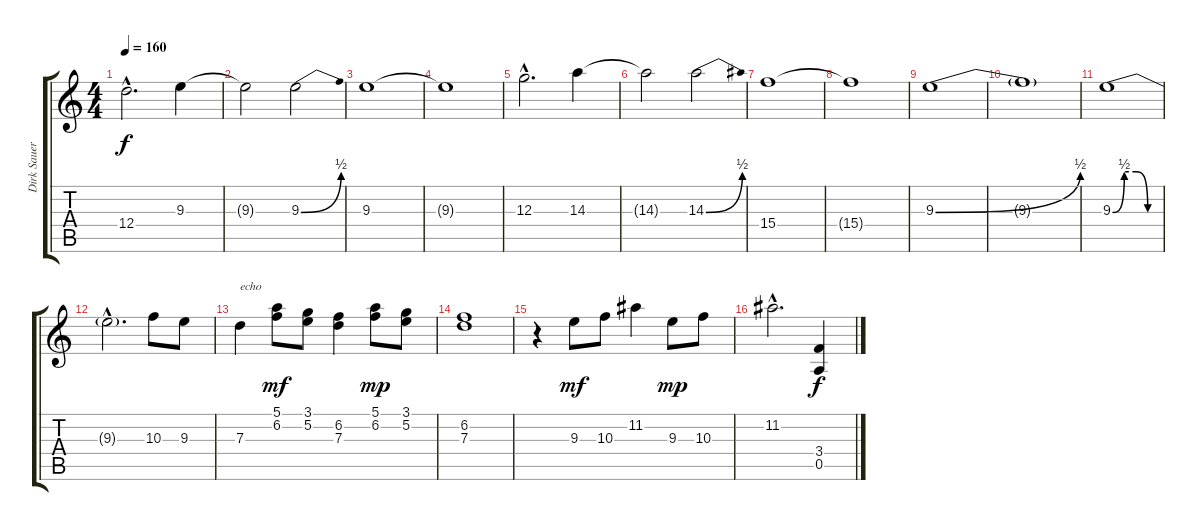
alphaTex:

\track ("Dirk Sauer" "Dirk Sauer") {instrument distortionguitar}
\staff {score tabs}
\tuning (E4 B3 G3 D3 A2 E2) {hide}
\ts (4 4)
\tempo 160
\clef g2
\ks c
12.4{hac}.2{d dy f} 9.3.4 |
9.3{t}.2 9.3{be (bend 0 0 60 2)}.2 |
9.3.1 |
9.3{t}.1 |
12.3{hac}.2{d} 14.3.4 |
14.3{t}.2 14.3{be (bend 0 0 60 2)}.2 |
15.4.1 |
15.4{t}.1 |
9.3{be (bend 0 0 60 2)}.1 |
9.3{t}.1 |
9.3{be (custom 0 0 15 2 30 2 45 0 60 0)}.1 |
9.3{hac t}.2{d} 10.3.8 9.3.8 |
7.3.4{txt "echo"} (5.1 6.2).8{dy mf} (3.1 5.2).8 (6.2 7.3).4 (5.1 6.2).8{dy mp} (3.1 5.2).8 |
(6.2 7.3).1 |
r.4 9.3.8{dy mf} 10.3.8 11.2.4 9.3.8{dy mp} 10.3.8 |
11.2{hac}.2{d} (3.4 0.5).4{dy f}
